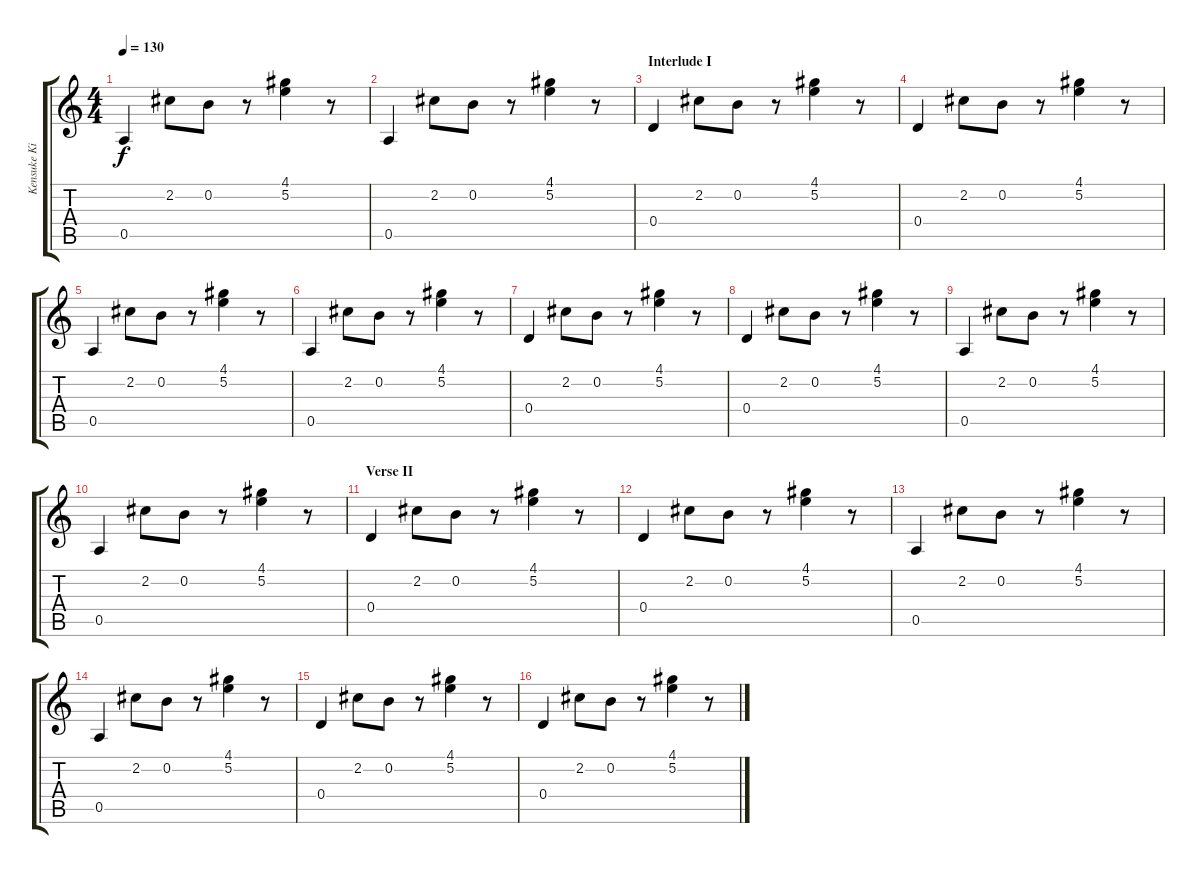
\track ("Kensuke Kita (Lead Guitar)" "Kensuke Ki") {instrument overdrivenguitar}
\staff {score tabs}
\tuning (E4 B3 G3 D3 A2 E2) {hide}
\ts (4 4)
\tempo 130
\clef g2
\ks c
0.5.4{dy f} 2.2.8 0.2.8 r.8 (4.1 5.2).4 r.8 |
0.5.4 2.2.8 0.2.8 r.8 (4.1 5.2).4 r.8 |
\section ("" "Interlude I")
0.4.4 2.2.8 0.2.8 r.8 (4.1 5.2).4 r.8 |
0.4.4 2.2.8 0.2.8 r.8 (4.1 5.2).4 r.8 |
0.5.4 2.2.8 0.2.8 r.8 (4.1 5.2).4 r.8 |
0.5.4 2.2.8 0.2.8 r.8 (4.1 5.2).4 r.8 |
0.4.4 2.2.8 0.2.8 r.8 (4.1 5.2).4 r.8 |
0.4.4 2.2.8 0.2.8 r.8 (4.1 5.2).4 r.8 |
0.5.4 2.2.8 0.2.8 r.8 (4.1 5.2).4 r.8 |
0.5.4 2.2.8 0.2.8 r.8 (4.1 5.2).4 r.8 |
\section ("" "Verse II")
0.4.4 2.2.8 0.2.8 r.8 (4.1 5.2).4 r.8 |
0.4.4 2.2.8 0.2.8 r.8 (4.1 5.2).4 r.8 |
0.5.4 2.2.8 0.2.8 r.8 (4.1 5.2).4 r.8 |
0.5.4 2.2.8 0.2.8 r.8 (4.1 5.2).4 r.8 |
0.4.4 2.2.8 0.2.8 r.8 (4.1 5.2).4 r.8 |
0.4.4 2.2.8 0.2.8 r.8 (4.1 5.2).4 r.8
